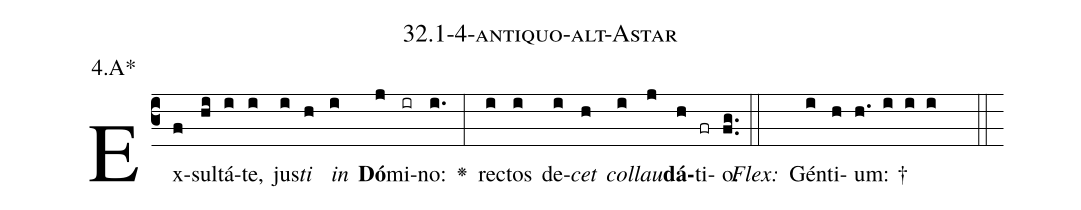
name: 32.1-4-antiquo-alt-Astar;
annotation: 4.A*;
%%
(c3)Ex(f)sul(hi)tá(i)te,(i) jus(i)<i>ti</i>(h) <i>in</i>(i) <b>Dó</b>(j)mi(ir)no:(i.) <v>\greheightstar</v>(:) rec(i)tos(i) de(i)<i>cet</i>(h) <i>col</i>(i)<i>lau</i>(j)<b>dá</b>(h)ti(fr)o.(fg..) (::)
<i>Flex:</i>()  Gén(i)ti(h)um: †(h. i i i  ::)

%E(i) u(h) o(i) u(j) a(h) e.(fg..) (::)
